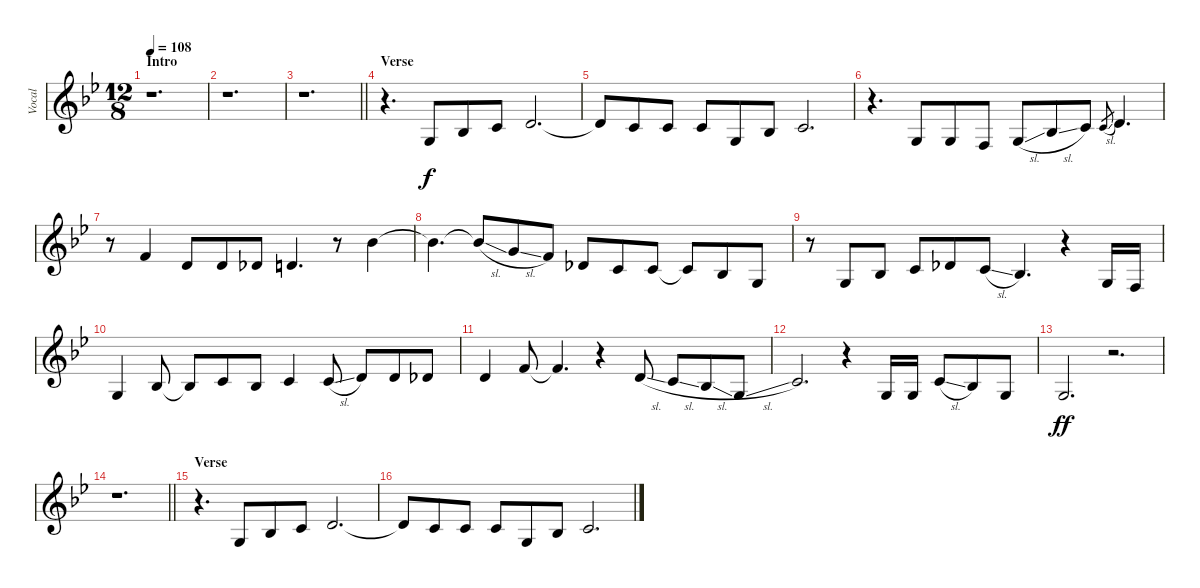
\track ("Vocal" "Vocal") {instrument tenorsax}
\staff {score}
\tuning (E4 B3 G3 D3 A2 E2) {hide}
\ts (12 8)
\section ("" "Intro")
\tempo 108
\clef g2
\ks gminor
r.1{d dy f instrument tenorsax} |
r.1{d} |
\barLineRight lightlight
r.1{d} |
\section ("" "Verse")
r.4{d} 0.3.8 3.3.8 1.2.8 3.2.2{d} |
3.2{t}.8 1.2.8 1.2.8 1.2.8 0.3.8 3.3.8 1.2.2{d} |
r.4{d} 0.3.8 0.3.8 3.4.8 0.3{sl}.8 3.3{sl}.8 5.3.8 5.3{sl}.8{gr} 7.3.4{d} |
r.8 1.1.4 3.2.8 3.2.8 2.2.8 3.2.4{d} r.8 6.1.4 |
6.1{t}.4{d} 6.1{sl t}.8 3.1{sl}.8 1.1.8 2.2.8 1.2.8 1.2.8 1.2{t}.8 3.3.8 0.3.8 |
r.8 0.3.8 3.3.8 5.3.8 6.3.8 5.3{sl}.8 3.3.4{d} r.4 0.3.16 3.4.16 |
0.3.4 3.3.8 3.3{t}.8 1.2.8 3.3.8 1.2.4 1.2{sl}.8 3.2.8 3.2.8 2.2.8 |
3.2.4 1.1.8 1.1{t}.4{d} r.4 7.3{sl}.8 5.3{sl}.8 3.3{sl}.8 0.3{sl}.8 |
5.3.2{d} r.4 0.3.16 0.3.16 5.3{sl}.8 3.3.8 0.3.8 |
0.3.2{d dy ff} r.2{d} |
\barLineRight lightlight
r.1{d} |
\section ("" "Verse")
r.4{d} 0.3.8 3.3.8 1.2.8 3.2.2{d} |
3.2{t}.8 1.2.8 1.2.8 1.2.8 0.3.8 3.3.8 1.2.2{d}
